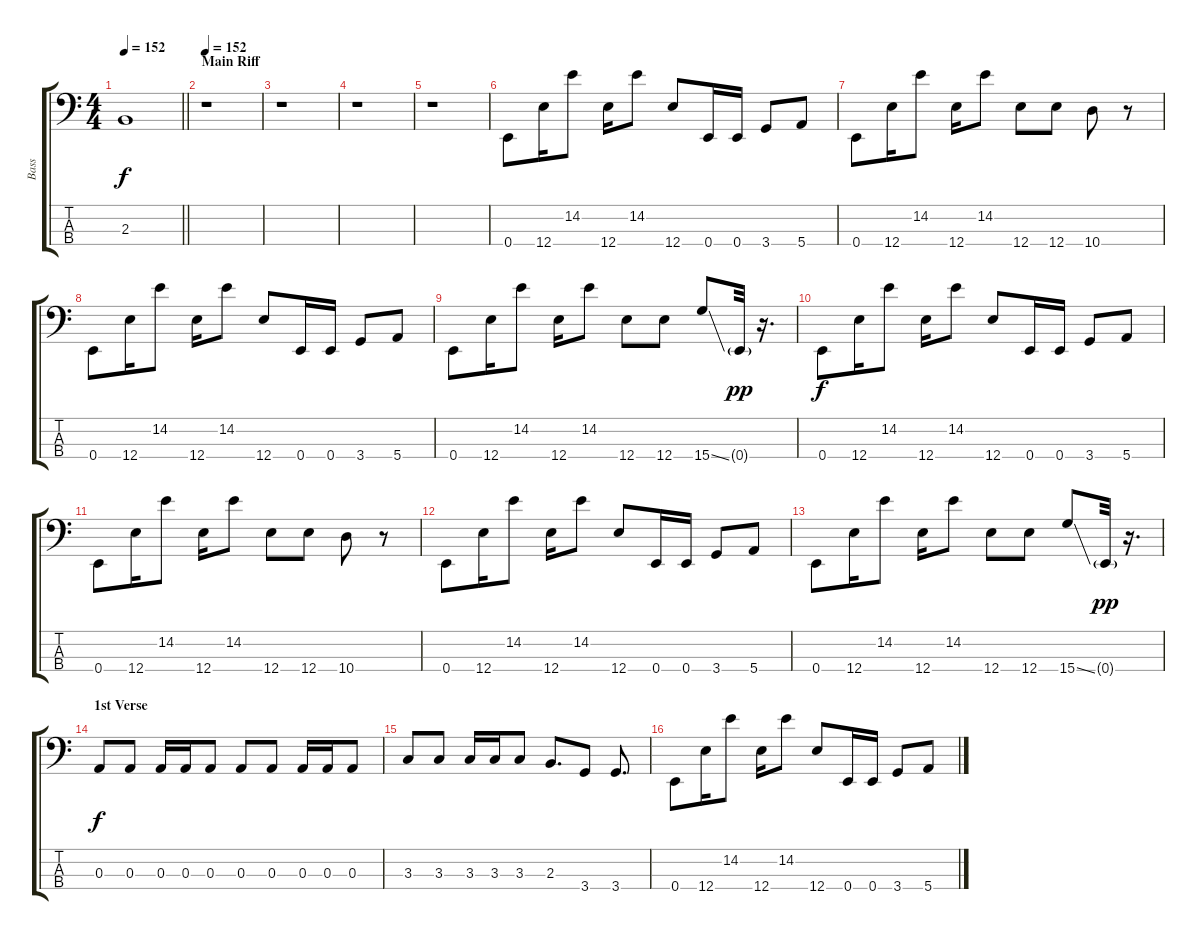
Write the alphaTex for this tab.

\track ("Bass" "Bass") {instrument electricbassfinger}
\staff {score tabs}
\tuning (G2 D2 A1 E1) {hide}
\ts (4 4)
\tempo 152
\clef f4
\barLineRight lightlight
\ks c
2.3{t}.1{dy f} |
\section ("" "Main Riff")
\tempo 152
r.1 |
r.1 |
r.1 |
r.1 |
0.4.8 12.4.16 14.2.8 12.4.16 14.2.8 12.4.8 0.4.16 0.4.16 3.4.8 5.4.8 |
0.4.8 12.4.16 14.2.8 12.4.16 14.2.8 12.4.8 12.4.8 10.4.8 r.8 |
0.4.8 12.4.16 14.2.8 12.4.16 14.2.8 12.4.8 0.4.16 0.4.16 3.4.8 5.4.8 |
0.4.8 12.4.16 14.2.8 12.4.16 14.2.8 12.4.8 12.4.8 15.4{ss}.8 0.4{g}.32{dy pp} r.16{d} |
0.4.8{dy f} 12.4.16 14.2.8 12.4.16 14.2.8 12.4.8 0.4.16 0.4.16 3.4.8 5.4.8 |
0.4.8 12.4.16 14.2.8 12.4.16 14.2.8 12.4.8 12.4.8 10.4.8 r.8 |
0.4.8 12.4.16 14.2.8 12.4.16 14.2.8 12.4.8 0.4.16 0.4.16 3.4.8 5.4.8 |
0.4.8 12.4.16 14.2.8 12.4.16 14.2.8 12.4.8 12.4.8 15.4{ss}.8 0.4{g}.32{dy pp} r.16{d} |
\section ("" "1st Verse")
0.3.8{dy f} 0.3.8 0.3.16 0.3.16 0.3.8 0.3.8 0.3.8 0.3.16 0.3.16 0.3.8 |
3.3.8 3.3.8 3.3.16 3.3.16 3.3.8 2.3.8{d} 3.4.8 3.4.8{d} |
0.4.8 12.4.16 14.2.8 12.4.16 14.2.8 12.4.8 0.4.16 0.4.16 3.4.8 5.4.8
